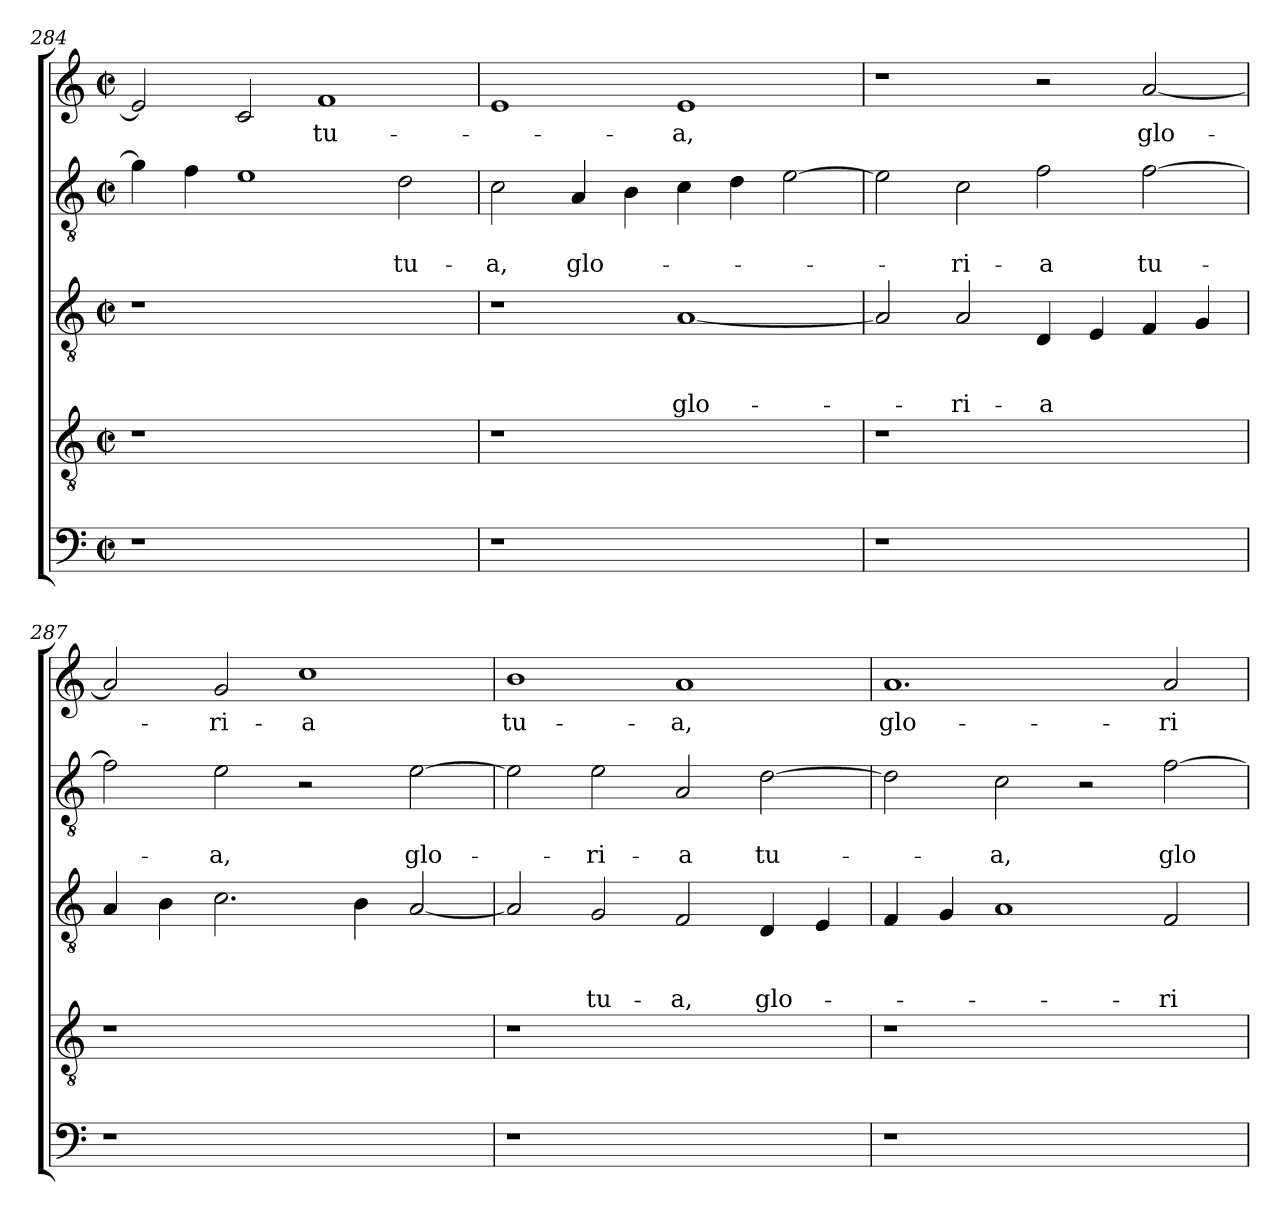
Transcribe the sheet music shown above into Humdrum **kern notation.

**kern	**kern	**kern	**text	**text	**text	**kern	**text	**text	**kern	**text
*part5	*part4	*part3	*part3	*part3	*part3	*part2	*part2	*part2	*part1	*part1
*staff5	*staff4	*staff3	*staff3	*staff3	*staff3	*staff2	*staff2	*staff2	*staff1	*staff1
*clefF4	*clefGv2	*clefGv2	*	*	*	*clefGv2	*	*	*clefG2	*
*k[]	*k[]	*k[]	*	*	*	*k[]	*	*	*k[]	*
*C:	*C:	*C:	*	*	*	*C:	*	*	*C:	*
*M2/2	*M2/2	*M2/2	*	*	*	*M2/2	*	*	*M2/2	*
*met(c|)	*met(c|)	*met(c|)	*	*	*	*met(c|)	*	*	*met(c|)	*
=284	=284	=284	=284	=284	=284	=284	=284	=284	=284	=284
1r	1r	1r	.	.	.	4g\]	.	.	2e/]	.
.	.	.	.	.	.	4f\	.	.	.	.
.	.	.	.	.	.	1e	.	.	2c/	.
1ryy	1ryy	1ryy	.	.	.	.	.	.	1f	tu-
.	.	.	.	.	.	2d\	.	tu-	.	.
=285	=285	=285	=285	=285	=285	=285	=285	=285	=285	=285
1r	1r	1r	.	.	.	2c\	.	-a,	1e	.
.	.	.	.	.	.	4A/	.	glo-	.	.
.	.	.	.	.	.	4B\	.	.	.	.
1ryy	1ryy	[1A	.	.	glo-	4c\	.	.	1e	-a,
.	.	.	.	.	.	4d\	.	.	.	.
.	.	.	.	.	.	[2e\	.	.	.	.
=286	=286	=286	=286	=286	=286	=286	=286	=286	=286	=286
1r	1r	2A/]	.	.	.	2e\]	.	.	1r	.
.	.	2A/	.	.	-ri-	2c\	.	-ri-	.	.
1ryy	1ryy	4D/	.	.	-a	2f\	.	-a	2r	.
.	.	4E/	.	.	.	.	.	.	.	.
.	.	4F/	.	.	.	[2f\	.	tu-	[2a/	glo-
.	.	4G/	.	.	.	.	.	.	.	.
=287	=287	=287	=287	=287	=287	=287	=287	=287	=287	=287
1r	1r	4A/	.	.	.	2f\]	.	.	2a/]	.
.	.	4B\	.	.	.	.	.	.	.	.
.	.	2.c\	.	.	.	2e\	.	-a,	2g/	-ri-
1ryy	1ryy	.	.	.	.	2r	.	.	1cc	-a
.	.	4B\	.	.	.	.	.	.	.	.
.	.	[2A/	.	.	.	[2e\	.	glo-	.	.
!!LO:LB:g=z
=288	=288	=288	=288	=288	=288	=288	=288	=288	=288	=288
1r	1r	2A/]	.	.	.	2e\]	.	.	1b	tu-
.	.	2G/	.	.	tu-	2e\	.	-ri-	.	.
1ryy	1ryy	2F/	.	.	-a,	2A/	.	-a	1a	-a,
.	.	4D/	.	.	glo-	[2d\	.	tu-	.	.
.	.	4E/	.	.	.	.	.	.	.	.
=289	=289	=289	=289	=289	=289	=289	=289	=289	=289	=289
1r	1r	4F/	.	.	.	2d\]	.	.	1.a	glo-
.	.	4G/	.	.	.	.	.	.	.	.
.	.	1A	.	.	.	2c\	.	-a,	.	.
1ryy	1ryy	.	.	.	.	2r	.	.	.	.
.	.	2F/	.	.	-ri-	[2f\	.	glo-	2a/	-ri-
=	=	=	=	=	=	=	=	=	=	=
*-	*-	*-	*-	*-	*-	*-	*-	*-	*-	*-
